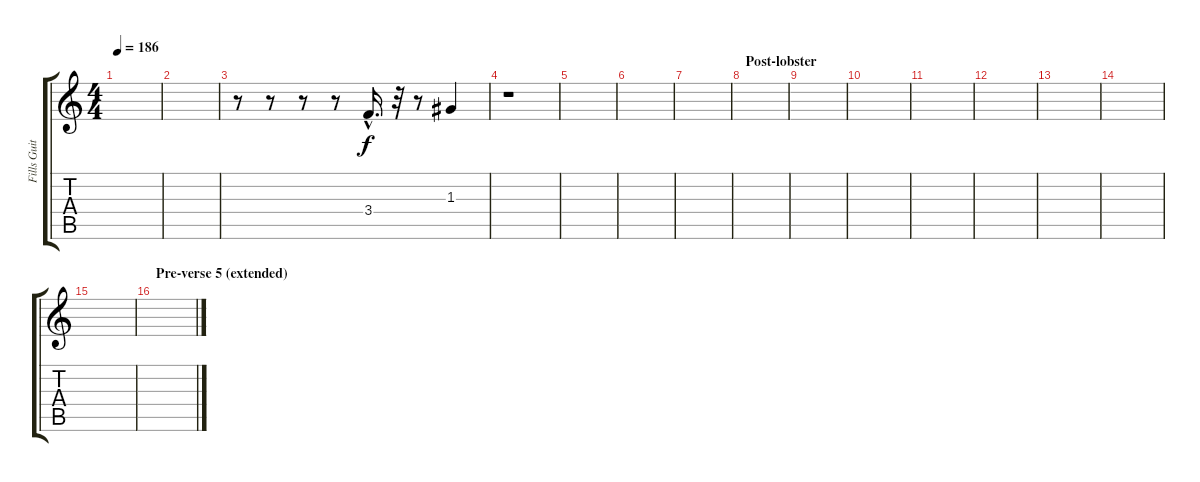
\track ("Fills Guitar (standard tuning)" "Fills Guit") {instrument electricguitarclean}
\staff {score tabs}
\tuning (E4 B3 G3 D3 A2 E2) {hide}
\ts (4 4)
\tempo 186
\clef g2
\ks c
|
|
r.8 r.8 r.8 r.8 3.4{hac}.16{d} r.32 r.8 1.3.4 |
r.1 |
|
|
|
\section ("" "Post-lobster")
|
|
|
|
|
|
|
|
\section ("" "Pre-verse 5 (extended)")
